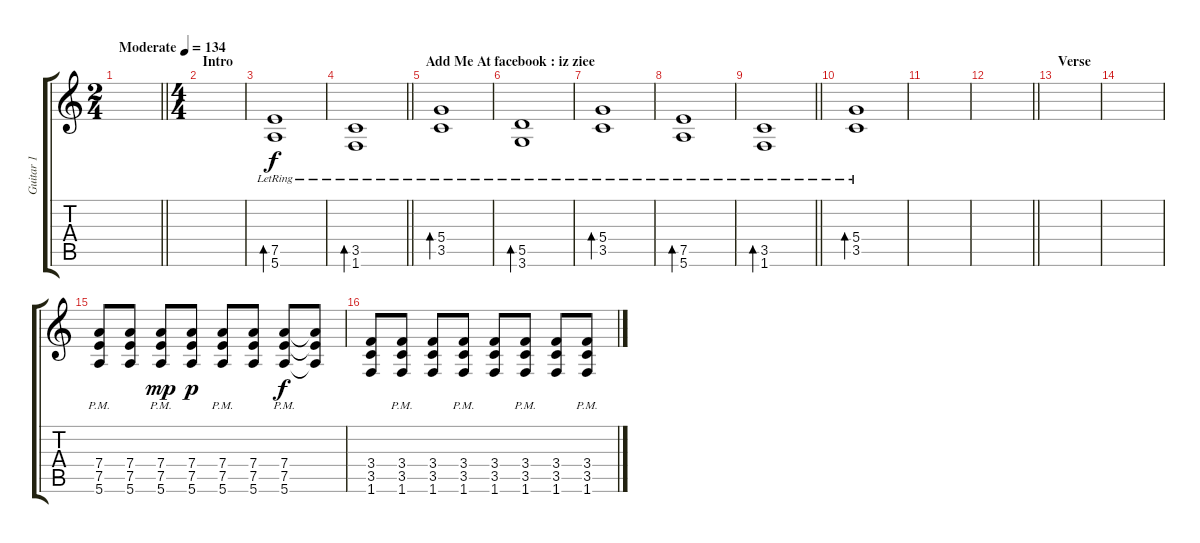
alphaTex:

\track ("Guitar 1" "Guitar 1") {instrument overdrivenguitar}
\staff {score tabs}
\tuning (E4 B3 G3 D3 A2 E2) {hide}
\ts (2 4)
\tempo (134 "Moderate")
\clef g2
\barLineRight lightlight
\ks c
|
\ts (4 4)
\section ("" "Intro")
|
(7.5 5.6{lr}).1{bd 480} |
\barLineRight lightlight
(3.5 1.6{lr}).1{bd 480} |
\section ("" "Add Me At facebook : iz ziee")
(5.4 3.5{lr}).1{bd 480} |
(5.5{lr} 3.6).1{bd 480} |
(5.4 3.5{lr}).1{bd 480} |
(7.5 5.6{lr}).1{bd 480} |
\barLineRight lightlight
(3.5 1.6{lr}).1{bd 480} |
(5.4 3.5{lr}).1{bd 480} |
|
\barLineRight lightlight
|
\section ("" "Verse")
|
|
(7.4 7.5{pm} 5.6).8 (7.4 7.5 5.6).8 (7.4 7.5{pm} 5.6).8{dy mp} (7.4 7.5 5.6).8{dy p} (7.4 7.5{pm} 5.6).8 (7.4 7.5 5.6).8 (7.4 7.5 5.6{pm}).8{dy f} (7.4{t} 7.5{t} 5.6{t}).8 |
(3.4 3.5 1.6).8 (3.4 3.5 1.6{pm}).8 (3.4 3.5 1.6).8 (3.4 3.5 1.6{pm}).8 (3.4 3.5 1.6).8 (3.4 3.5 1.6{pm}).8 (3.4 3.5 1.6).8 (3.4 3.5 1.6{pm}).8
